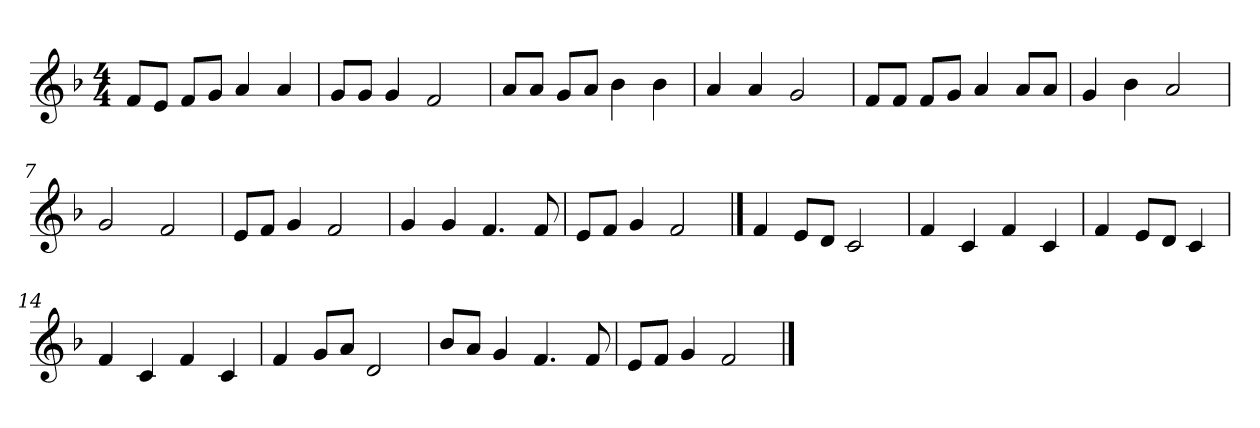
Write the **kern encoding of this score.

**kern
*part1
*staff1
*clefG2
*k[b-]
*F:
*M4/4
=1
8f/L
8e/J
8f/L
8g/J
4a
4a
=2
8g/L
8g/J
4g
2f
=3
8a/L
8a/J
8g/L
8a/J
4b-
4b-
=4
4a
4a
2g
=5
8f/L
8f/J
8f/L
8g/J
4a
8a/L
8a/J
=6
4g
4b-
2a
=7
2g
2f
=8
8e/L
8f/J
4g
2f
=9
4g
4g
4.f
8f
=10
8e/L
8f/J
4g
2f
==11
4f
8e/L
8d/J
2c
=12
4f
4c
4f
4c
=13
4f
8e/L
8d/J
4c
=14
4f
4c
4f
4c
=15
4f
8g/L
8a/J
2d
=16
8b-/L
8a/J
4g
4.f
8f
=17
8e/L
8f/J
4g
2f
==
*-
